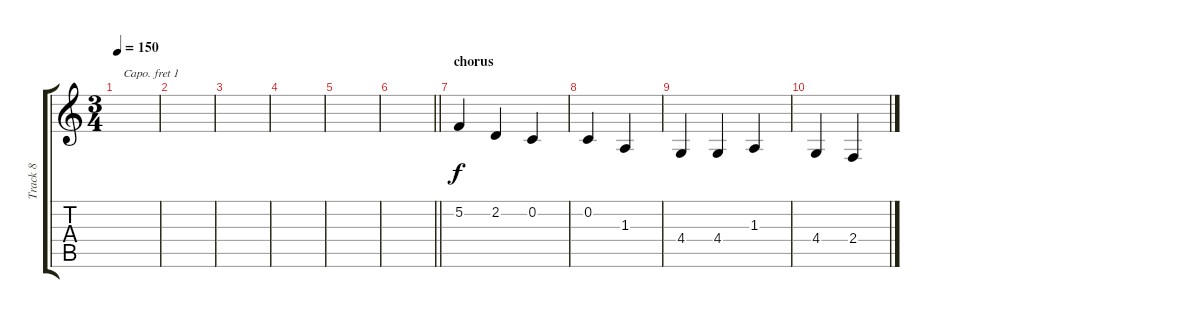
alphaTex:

\track ("Track 8" "Track 8") {instrument altosax}
\staff {score tabs}
\capo 1
\tuning (E4 B3 G3 D3 A2 E2) {hide}
\ts (3 4)
\tempo 150
\clef g2
\ks c
|
|
|
|
|
\barLineRight lightlight
|
\section ("" "chorus")
5.2.4 2.2.4 0.2.4 |
0.2.4 1.3.4 |
4.4.4 4.4.4 1.3.4 |
4.4.4 2.4.4
